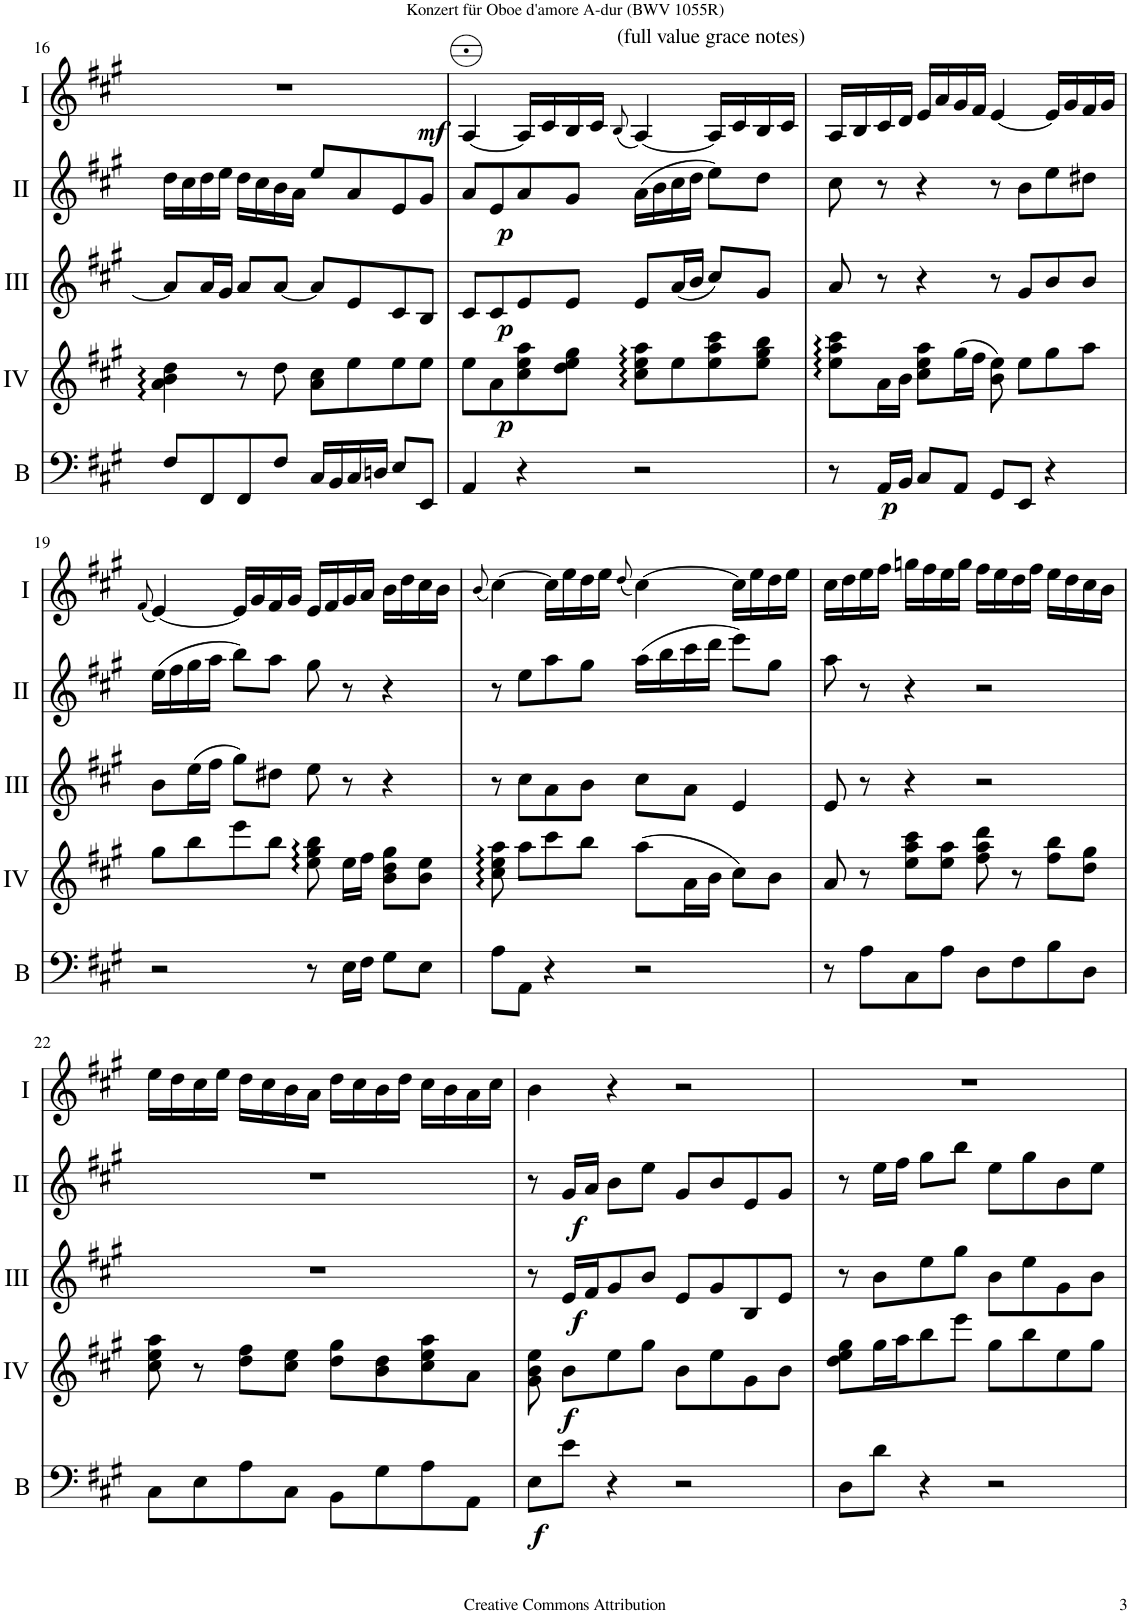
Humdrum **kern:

**kern	**dynam	**kern	**dynam	**kern	**dynam	**kern	**dynam	**kern	**dynam
*part5	*part5	*part4	*part4	*part3	*part3	*part2	*part2	*part1	*part1
*staff5	*staff5	*staff4	*staff4	*staff3	*staff3	*staff2	*staff2	*staff1	*staff1
*I"Bass	*	*I"Acc. 4	*	*I"Acc. 3	*	*I"Acc. 2	*	*I"Acc. 1	*
*I'B	*	*	*	*	*	*	*	*	*
!!LO:PB:g=z
*clefF4	*	*clefG2	*	*clefG2	*	*clefG2	*	*clefG2	*
*Trd7c12	*	*Trd7c12	*	*	*	*	*	*	*
*k[f#c#g#]	*	*k[f#c#g#]	*	*k[f#c#g#]	*	*k[f#c#g#]	*	*k[f#c#g#]	*
*M2/2	*	*M2/2	*	*M2/2	*	*M2/2	*	*M2/2	*
*met(c|)	*	*met(c|)	*	*met(c|)	*	*met(c|)	*	*met(c|)	*
=16	=16	=16	=16	=16	=16	=16	=16	=16	=16
8F#/L	.	4a\ 4b\ 4dd\	.	8a/L]	.	16dd\LL	.	1r	.
.	.	.	.	.	.	16cc#\	.	.	.
8FF#/	.	.	.	16a/L	.	16dd\	.	.	.
.	.	.	.	16g#/JJ	.	16ee\JJ	.	.	.
8FF#/	.	8r	.	8a/L	.	16dd\LL	.	.	.
.	.	.	.	.	.	16cc#\	.	.	.
8F#/J	.	8dd\	.	[8a/J	.	16b\	.	.	.
.	.	.	.	.	.	16a\JJ	.	.	.
16C#/LL	.	8a\ 8cc#\L	.	8a/L]	.	8ee/L	.	.	.
16BB/	.	.	.	.	.	.	.	.	.
16C#/	.	8ee\	.	8e/	.	8a/	.	.	.
16Dn/JJ	.	.	.	.	.	.	.	.	.
8E/L	.	8ee\	.	8c#/	.	8e/	.	.	.
8EE/J	.	8ee\J	.	8B/J	.	8g#/J	.	.	.
=17	=17	=17	=17	=17	=17	=17	=17	=17	=17
!	!	!	!	!	!	!	!	!	!LO:DY:b
4AA/	.	8ee\L	.	8c#/L	.	8a/L	.	[4A/	mf
!	!	!	!LO:DY:b	!	!LO:DY:b	!	!LO:DY:b	!	!
.	.	8a\	p	8c#/	p	8e/	p	.	.
4r	.	8cc#\ 8ee\ 8aa\	.	8e/	.	8a/	.	16A/LL]	.
.	.	.	.	.	.	.	.	16c#/	.
.	.	8dd\ 8ee\ 8gg#\J	.	8e/J	.	8g#/J	.	16B/	.
.	.	.	.	.	.	.	.	16c#/JJ	.
.	.	.	.	.	.	.	.	(8qB/	.
!	!	!	!	!	!	!	!	!LO:TX:a:t=(full value grace notes)	!
2r	.	8cc#\ 8ee\ 8aa\L	.	8e/L	.	(16a\LL	.	[4A/)	.
.	.	.	.	.	.	16b\	.	.	.
.	.	8ee\	.	(16a/L	.	16cc#\	.	.	.
.	.	.	.	16b/JJ	.	16dd\JJ	.	.	.
.	.	8ee\ 8aa\ 8ccc#\	.	8cc#/L)	.	8ee\L)	.	16A/LL]	.
.	.	.	.	.	.	.	.	16c#/	.
.	.	8ee\ 8gg#\ 8bb\J	.	8g#/J	.	8dd\J	.	16B/	.
.	.	.	.	.	.	.	.	16c#/JJ	.
=18	=18	=18	=18	=18	=18	=18	=18	=18	=18
8r	.	8ee\ 8aa\ 8ccc#\L	.	8a/	.	8cc#\	.	16A/LL	.
.	.	.	.	.	.	.	.	16B/	.
!	!LO:DY:b	!	!	!	!	!	!	!	!
16AA/LL	p	16a\L	.	8r	.	8r	.	16c#/	.
16BB/JJ	.	16b\JJ	.	.	.	.	.	16d/JJ	.
8C#/L	.	8cc#\ 8ee\ 8aa\L	.	4r	.	4r	.	16e/LL	.
.	.	.	.	.	.	.	.	16a/	.
8AA/J	.	(16gg#\L	.	.	.	.	.	16g#/	.
.	.	16ff#\JJ	.	.	.	.	.	16f#/JJ	.
8GG#/L	.	8b\ 8ee\)	.	8r	.	8r	.	[4e/	.
8EE/J	.	8ee\L	.	8g#/L	.	8b\L	.	.	.
4r	.	8gg#\	.	8b/	.	8ee\	.	16e/LL]	.
.	.	.	.	.	.	.	.	16g#/	.
.	.	8aa\J	.	8b/J	.	8dd#X\J	.	16f#/	.
.	.	.	.	.	.	.	.	16g#/JJ	.
!!LO:LB:g=z
=19	=19	=19	=19	=19	=19	=19	=19	=19	=19
.	.	.	.	.	.	.	.	(8qf#/	.
2r	.	8gg#\L	.	8b\L	.	(16ee\LL	.	[4e/)	.
.	.	.	.	.	.	16ff#\	.	.	.
.	.	8bb\	.	(16ee\L	.	16gg#\	.	.	.
.	.	.	.	16ff#\JJ	.	16aa\JJ	.	.	.
.	.	8eee\	.	8gg#\L)	.	8bb\L)	.	16e/LL]	.
.	.	.	.	.	.	.	.	16g#/	.
.	.	8bb\J	.	8dd#X\J	.	8aa\J	.	16f#/	.
.	.	.	.	.	.	.	.	16g#/JJ	.
8r	.	8ee\ 8gg#\ 8bb\	.	8ee\	.	8gg#\	.	16e/LL	.
.	.	.	.	.	.	.	.	16f#/	.
16E\LL	.	16ee\LL	.	8r	.	8r	.	16g#/	.
16F#\JJ	.	16ff#\JJ	.	.	.	.	.	16a/JJ	.
8G#\L	.	8b\ 8dd\ 8gg#\L	.	4r	.	4r	.	16b\LL	.
.	.	.	.	.	.	.	.	16dd\	.
8E\J	.	8b\ 8ee\J	.	.	.	.	.	16cc#\	.
.	.	.	.	.	.	.	.	16b\JJ	.
=20	=20	=20	=20	=20	=20	=20	=20	=20	=20
.	.	.	.	.	.	.	.	(8qb/	.
8A\L	.	8cc#\ 8ee\ 8aa\	.	8r	.	8r	.	[4cc#\)	.
8AA\J	.	8aa\L	.	8cc#\L	.	8ee\L	.	.	.
4r	.	8ccc#\	.	8a\	.	8aa\	.	16cc#\LL]	.
.	.	.	.	.	.	.	.	16ee\	.
.	.	8bb\J	.	8b\J	.	8gg#\J	.	16dd\	.
.	.	.	.	.	.	.	.	16ee\JJ	.
.	.	.	.	.	.	.	.	(8qdd/	.
2r	.	(8aa\L	.	8cc#\L	.	(16aa\LL	.	[4cc#\)	.
.	.	.	.	.	.	16bb\	.	.	.
.	.	16a\L	.	8a\J	.	16ccc#\	.	.	.
.	.	16b\JJ	.	.	.	16ddd\JJ	.	.	.
.	.	8cc#\L)	.	4e/	.	8eee\L)	.	16cc#\LL]	.
.	.	.	.	.	.	.	.	16ee\	.
.	.	8b\J	.	.	.	8gg#\J	.	16dd\	.
.	.	.	.	.	.	.	.	16ee\JJ	.
=21	=21	=21	=21	=21	=21	=21	=21	=21	=21
8r	.	8a/	.	8e/	.	8aa\	.	16cc#\LL	.
.	.	.	.	.	.	.	.	16dd\	.
8A\L	.	8r	.	8r	.	8r	.	16ee\	.
.	.	.	.	.	.	.	.	16ff#\JJ	.
8C#\	.	8ee\ 8aa\ 8ccc#\L	.	4r	.	4r	.	16ggn\LL	.
.	.	.	.	.	.	.	.	16ff#\	.
8A\J	.	8ee\ 8aa\J	.	.	.	.	.	16ee\	.
.	.	.	.	.	.	.	.	16gg\JJ	.
8D\L	.	8ff#\ 8aa\ 8ddd\	.	2r	.	2r	.	16ff#\LL	.
.	.	.	.	.	.	.	.	16ee\	.
8F#\	.	8r	.	.	.	.	.	16dd\	.
.	.	.	.	.	.	.	.	16ff#\JJ	.
8B\	.	8ff#\ 8bb\L	.	.	.	.	.	16ee\LL	.
.	.	.	.	.	.	.	.	16dd\	.
8D\J	.	8dd\ 8gg#\J	.	.	.	.	.	16cc#\	.
.	.	.	.	.	.	.	.	16b\JJ	.
!!LO:LB:g=z
=22	=22	=22	=22	=22	=22	=22	=22	=22	=22
8C#\L	.	8cc#\ 8ee\ 8aa\	.	1r	.	1r	.	16ee\LL	.
.	.	.	.	.	.	.	.	16dd\	.
8E\	.	8r	.	.	.	.	.	16cc#\	.
.	.	.	.	.	.	.	.	16ee\JJ	.
8A\	.	8dd\ 8ff#\L	.	.	.	.	.	16dd\LL	.
.	.	.	.	.	.	.	.	16cc#\	.
8C#\J	.	8cc#\ 8ee\J	.	.	.	.	.	16b\	.
.	.	.	.	.	.	.	.	16a\JJ	.
8BB\L	.	8dd\ 8gg#\L	.	.	.	.	.	16dd\LL	.
.	.	.	.	.	.	.	.	16cc#\	.
8G#\	.	8b\ 8dd\	.	.	.	.	.	16b\	.
.	.	.	.	.	.	.	.	16dd\JJ	.
8A\	.	8cc#\ 8ee\ 8aa\	.	.	.	.	.	16cc#\LL	.
.	.	.	.	.	.	.	.	16b\	.
8AA\J	.	8a\J	.	.	.	.	.	16a\	.
.	.	.	.	.	.	.	.	16cc#\JJ	.
=23	=23	=23	=23	=23	=23	=23	=23	=23	=23
!	!LO:DY:b	!	!	!	!	!	!	!	!
8E\L	f	8g#\ 8b\ 8ee\	.	8r	.	8r	.	4b\	.
!	!	!	!LO:DY:b	!	!LO:DY:b	!	!LO:DY:b	!	!
8e\J	.	8b\L	f	16e/LL	f	16g#/LL	f	.	.
.	.	.	.	16f#/J	.	16a/JJ	.	.	.
4r	.	8ee\	.	8g#/	.	8b\L	.	4r	.
.	.	8gg#\J	.	8b/J	.	8ee\J	.	.	.
2r	.	8b\L	.	8e/L	.	8g#/L	.	2r	.
.	.	8ee\	.	8g#/	.	8b/	.	.	.
.	.	8g#\	.	8B/	.	8e/	.	.	.
.	.	8b\J	.	8e/J	.	8g#/J	.	.	.
=24	=24	=24	=24	=24	=24	=24	=24	=24	=24
8D\L	.	8dd\ 8ee\ 8gg#\L	.	8r	.	8r	.	1r	.
8d\J	.	16gg#\L	.	8b\L	.	16ee\LL	.	.	.
.	.	16aa\J	.	.	.	16ff#\JJ	.	.	.
4r	.	8bb\	.	8ee\	.	8gg#\L	.	.	.
.	.	8eee\J	.	8gg#\J	.	8bb\J	.	.	.
2r	.	8gg#\L	.	8b\L	.	8ee\L	.	.	.
.	.	8bb\	.	8ee\	.	8gg#\	.	.	.
.	.	8ee\	.	8g#\	.	8b\	.	.	.
.	.	8gg#\J	.	8b\J	.	8ee\J	.	.	.
=	=	=	=	=	=	=	=	=	=
*-	*-	*-	*-	*-	*-	*-	*-	*-	*-
